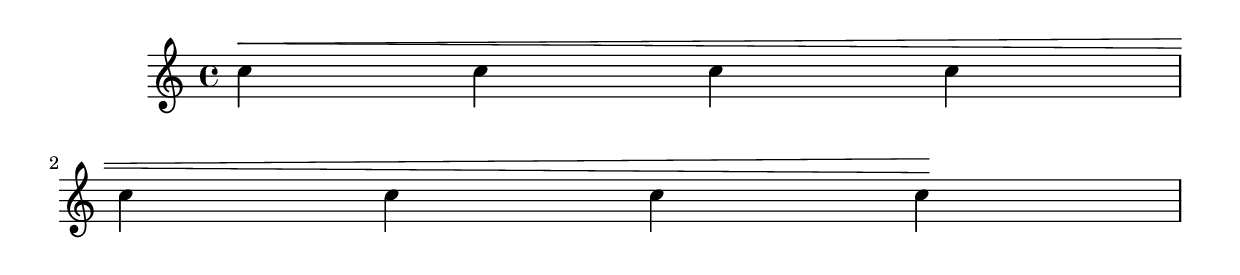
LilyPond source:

\version "2.16.0"

\header {
  texidoc = "Broken hairpins are not printed too high after treble clefs.
"
}

\relative c'' {
  c4^\< c c c \break c c c c\! |
}
